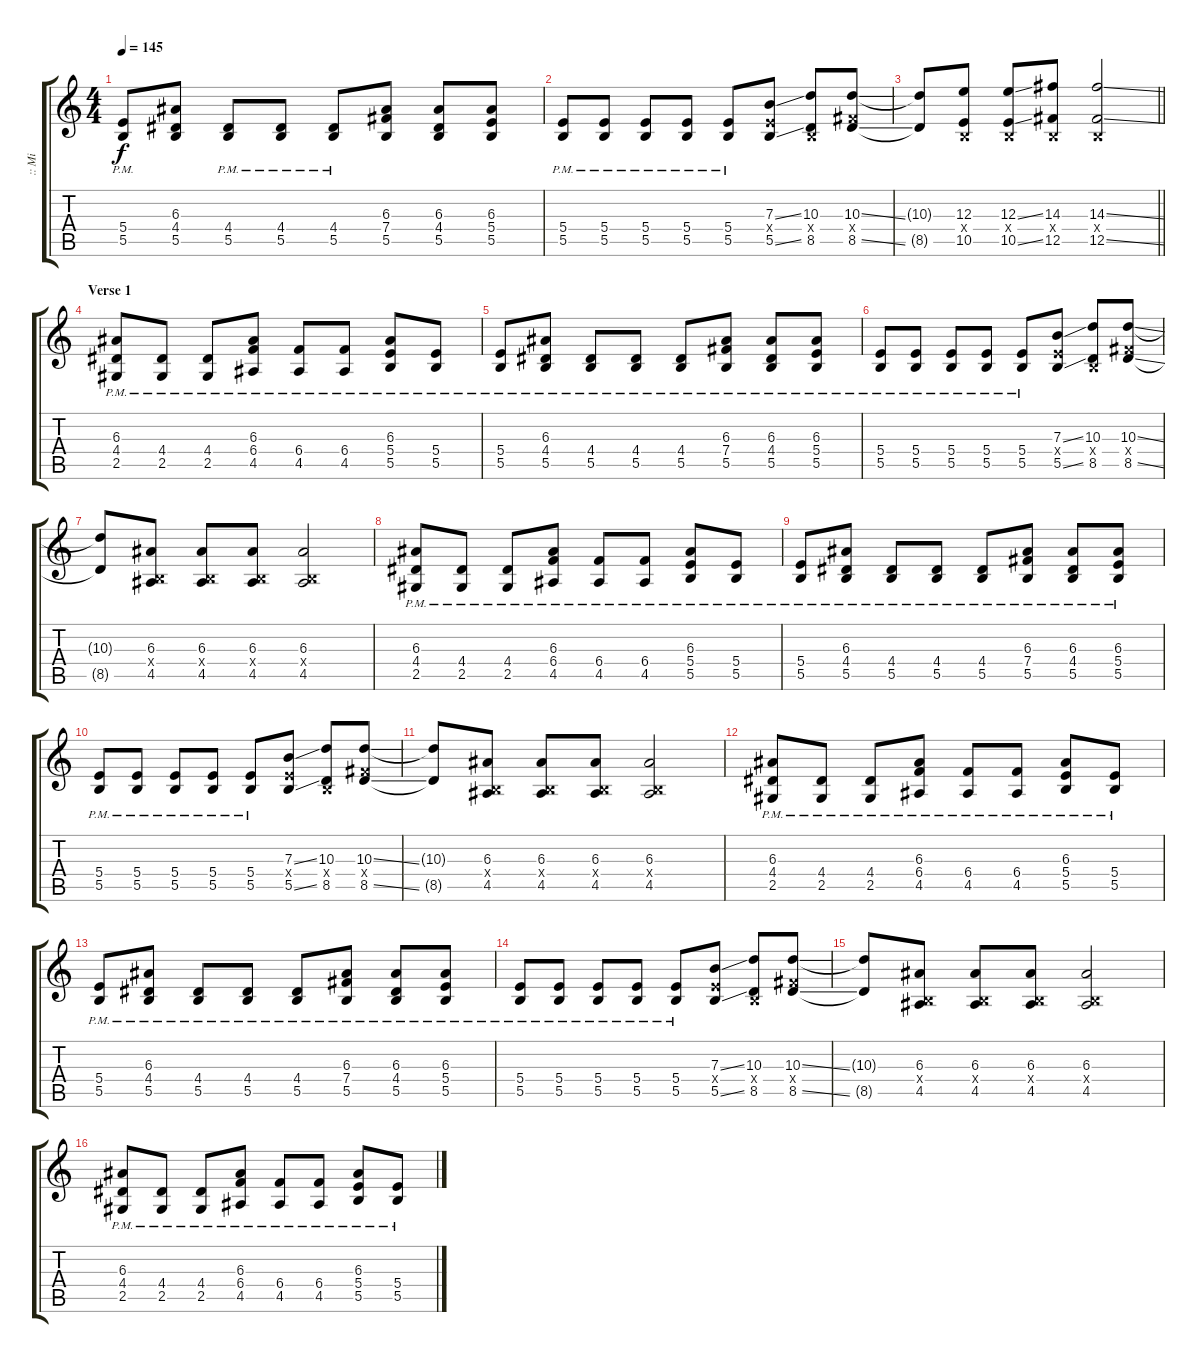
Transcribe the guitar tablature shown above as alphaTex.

\track ("     :: Mikael Thomson #7 ::" "     :: Mi") {instrument distortionguitar}
\staff {score tabs}
\tuning (Db4 Ab3 E3 B2 Gb2 B1) {hide}
\ts (4 4)
\tempo 145
\clef g2
\ks c
(5.4{pm} 5.5{pm}).8{dy f} (6.3 4.4 5.5).8 (4.4{pm} 5.5{pm}).8 (4.4{pm} 5.5{pm}).8 (4.4{pm} 5.5{pm}).8 (6.3 7.4 5.5).8 (6.3 4.4 5.5).8 (6.3 5.4 5.5).8 |
(5.4{pm} 5.5{pm}).8 (5.4{pm} 5.5{pm}).8 (5.4{pm} 5.5{pm}).8 (5.4{pm} 5.5{pm}).8 (5.4{pm} 5.5{pm}).8 (7.3{ss} 5.4{x} 5.5{ss}).8 (10.3 0.4{x} 8.5).8 (10.3{ss} 7.4{x} 8.5{ss}).8 |
\barLineRight lightlight
(10.3{t} 8.5{t}).8 (12.3 0.4{x} 10.5).8 (12.3{ss} 0.4{x} 10.5{ss}).8 (14.3 0.4{x} 12.5).8 (14.3{ss} 0.4{x} 12.5{ss}).2 |
\section ("" "Verse 1")
(6.3{pm} 4.4{pm} 2.5{pm}).8 (4.4{pm} 2.5{pm}).8 (4.4{pm} 2.5{pm}).8 (6.3{pm} 6.4{pm} 4.5{pm}).8 (6.4{pm} 4.5{pm}).8 (6.4{pm} 4.5{pm}).8 (6.3{pm} 5.4{pm} 5.5{pm}).8 (5.4{pm} 5.5{pm}).8 |
(5.4{pm} 5.5{pm}).8 (6.3{pm} 4.4{pm} 5.5{pm}).8 (4.4{pm} 5.5{pm}).8 (4.4{pm} 5.5{pm}).8 (4.4{pm} 5.5{pm}).8 (6.3{pm} 7.4{pm} 5.5{pm}).8 (6.3{pm} 4.4{pm} 5.5{pm}).8 (6.3{pm} 5.4{pm} 5.5{pm}).8 |
(5.4{pm} 5.5{pm}).8 (5.4{pm} 5.5{pm}).8 (5.4{pm} 5.5{pm}).8 (5.4{pm} 5.5{pm}).8 (5.4{pm} 5.5{pm}).8 (7.3{ss} 5.4{x} 5.5{ss}).8 (10.3 0.4{x} 8.5).8 (10.3{ss} 7.4{x} 8.5{ss}).8 |
(10.3{t} 8.5{t}).8 (6.3 0.4{x} 4.5).8 (6.3 0.4{x} 4.5).8 (6.3 0.4{x} 4.5).8 (6.3 0.4{x} 4.5).2 |
(6.3{pm} 4.4{pm} 2.5{pm}).8 (4.4{pm} 2.5{pm}).8 (4.4{pm} 2.5{pm}).8 (6.3{pm} 6.4{pm} 4.5{pm}).8 (6.4{pm} 4.5{pm}).8 (6.4{pm} 4.5{pm}).8 (6.3{pm} 5.4{pm} 5.5{pm}).8 (5.4{pm} 5.5{pm}).8 |
(5.4{pm} 5.5{pm}).8 (6.3{pm} 4.4{pm} 5.5{pm}).8 (4.4{pm} 5.5{pm}).8 (4.4{pm} 5.5{pm}).8 (4.4{pm} 5.5{pm}).8 (6.3{pm} 7.4{pm} 5.5{pm}).8 (6.3{pm} 4.4{pm} 5.5{pm}).8 (6.3{pm} 5.4{pm} 5.5{pm}).8 |
(5.4{pm} 5.5{pm}).8 (5.4{pm} 5.5{pm}).8 (5.4{pm} 5.5{pm}).8 (5.4{pm} 5.5{pm}).8 (5.4{pm} 5.5{pm}).8 (7.3{ss} 5.4{x} 5.5{ss}).8 (10.3 0.4{x} 8.5).8 (10.3{ss} 7.4{x} 8.5{ss}).8 |
(10.3{t} 8.5{t}).8 (6.3 0.4{x} 4.5).8 (6.3 0.4{x} 4.5).8 (6.3 0.4{x} 4.5).8 (6.3 0.4{x} 4.5).2 |
(6.3{pm} 4.4{pm} 2.5{pm}).8 (4.4{pm} 2.5{pm}).8 (4.4{pm} 2.5{pm}).8 (6.3{pm} 6.4{pm} 4.5{pm}).8 (6.4{pm} 4.5{pm}).8 (6.4{pm} 4.5{pm}).8 (6.3{pm} 5.4{pm} 5.5{pm}).8 (5.4{pm} 5.5{pm}).8 |
(5.4{pm} 5.5{pm}).8 (6.3{pm} 4.4{pm} 5.5{pm}).8 (4.4{pm} 5.5{pm}).8 (4.4{pm} 5.5{pm}).8 (4.4{pm} 5.5{pm}).8 (6.3{pm} 7.4{pm} 5.5{pm}).8 (6.3{pm} 4.4{pm} 5.5{pm}).8 (6.3{pm} 5.4{pm} 5.5{pm}).8 |
(5.4{pm} 5.5{pm}).8 (5.4{pm} 5.5{pm}).8 (5.4{pm} 5.5{pm}).8 (5.4{pm} 5.5{pm}).8 (5.4{pm} 5.5{pm}).8 (7.3{ss} 5.4{x} 5.5{ss}).8 (10.3 0.4{x} 8.5).8 (10.3{ss} 7.4{x} 8.5{ss}).8 |
(10.3{t} 8.5{t}).8 (6.3 0.4{x} 4.5).8 (6.3 0.4{x} 4.5).8 (6.3 0.4{x} 4.5).8 (6.3 0.4{x} 4.5).2 |
(6.3{pm} 4.4{pm} 2.5{pm}).8 (4.4{pm} 2.5{pm}).8 (4.4{pm} 2.5{pm}).8 (6.3{pm} 6.4{pm} 4.5{pm}).8 (6.4{pm} 4.5{pm}).8 (6.4{pm} 4.5{pm}).8 (6.3{pm} 5.4{pm} 5.5{pm}).8 (5.4{pm} 5.5{pm}).8
